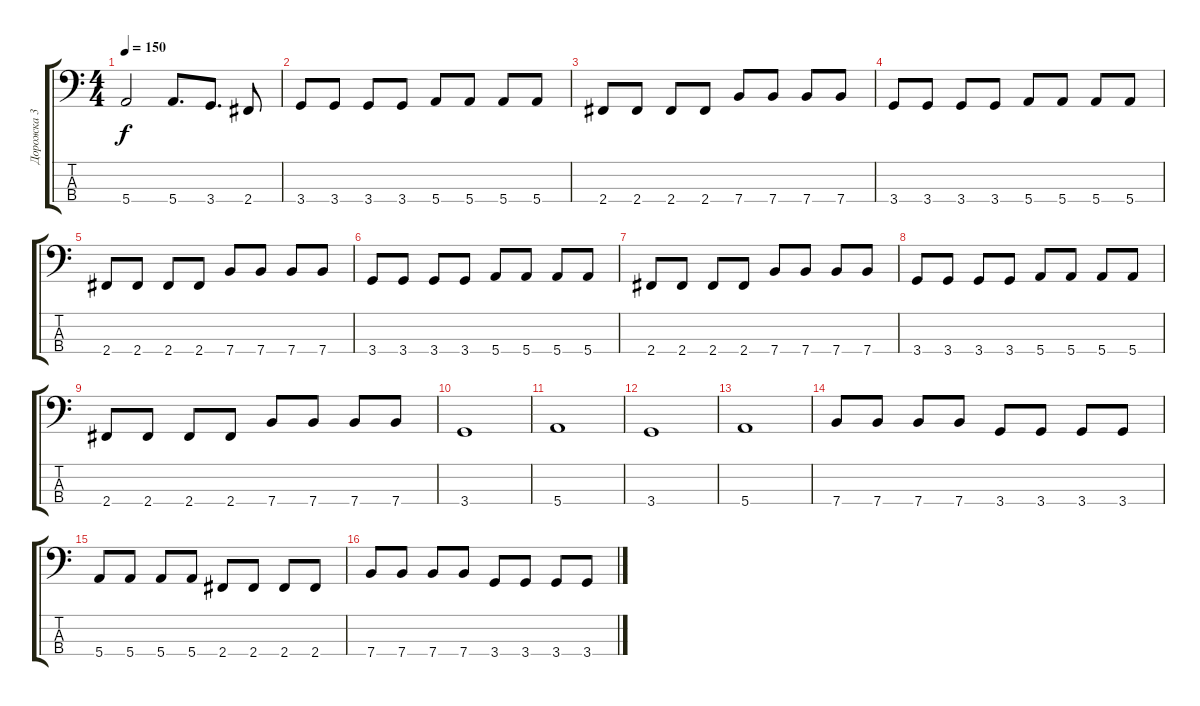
\track ("Дорожка 3" "Дорожка 3") {instrument electricbassfinger}
\staff {score tabs}
\tuning (G2 D2 A1 E1) {hide}
\ts (4 4)
\tempo 150
\clef f4
\ks c
5.4.2{dy f} 5.4.8{d} 3.4.8{d} 2.4.8 |
3.4.8 3.4.8 3.4.8 3.4.8 5.4.8 5.4.8 5.4.8 5.4.8 |
2.4.8 2.4.8 2.4.8 2.4.8 7.4.8 7.4.8 7.4.8 7.4.8 |
3.4.8 3.4.8 3.4.8 3.4.8 5.4.8 5.4.8 5.4.8 5.4.8 |
2.4.8 2.4.8 2.4.8 2.4.8 7.4.8 7.4.8 7.4.8 7.4.8 |
3.4.8 3.4.8 3.4.8 3.4.8 5.4.8 5.4.8 5.4.8 5.4.8 |
2.4.8 2.4.8 2.4.8 2.4.8 7.4.8 7.4.8 7.4.8 7.4.8 |
3.4.8 3.4.8 3.4.8 3.4.8 5.4.8 5.4.8 5.4.8 5.4.8 |
2.4.8 2.4.8 2.4.8 2.4.8 7.4.8 7.4.8 7.4.8 7.4.8 |
3.4.1 |
5.4.1 |
3.4.1 |
5.4.1 |
7.4.8 7.4.8 7.4.8 7.4.8 3.4.8 3.4.8 3.4.8 3.4.8 |
5.4.8 5.4.8 5.4.8 5.4.8 2.4.8 2.4.8 2.4.8 2.4.8 |
7.4.8 7.4.8 7.4.8 7.4.8 3.4.8 3.4.8 3.4.8 3.4.8
